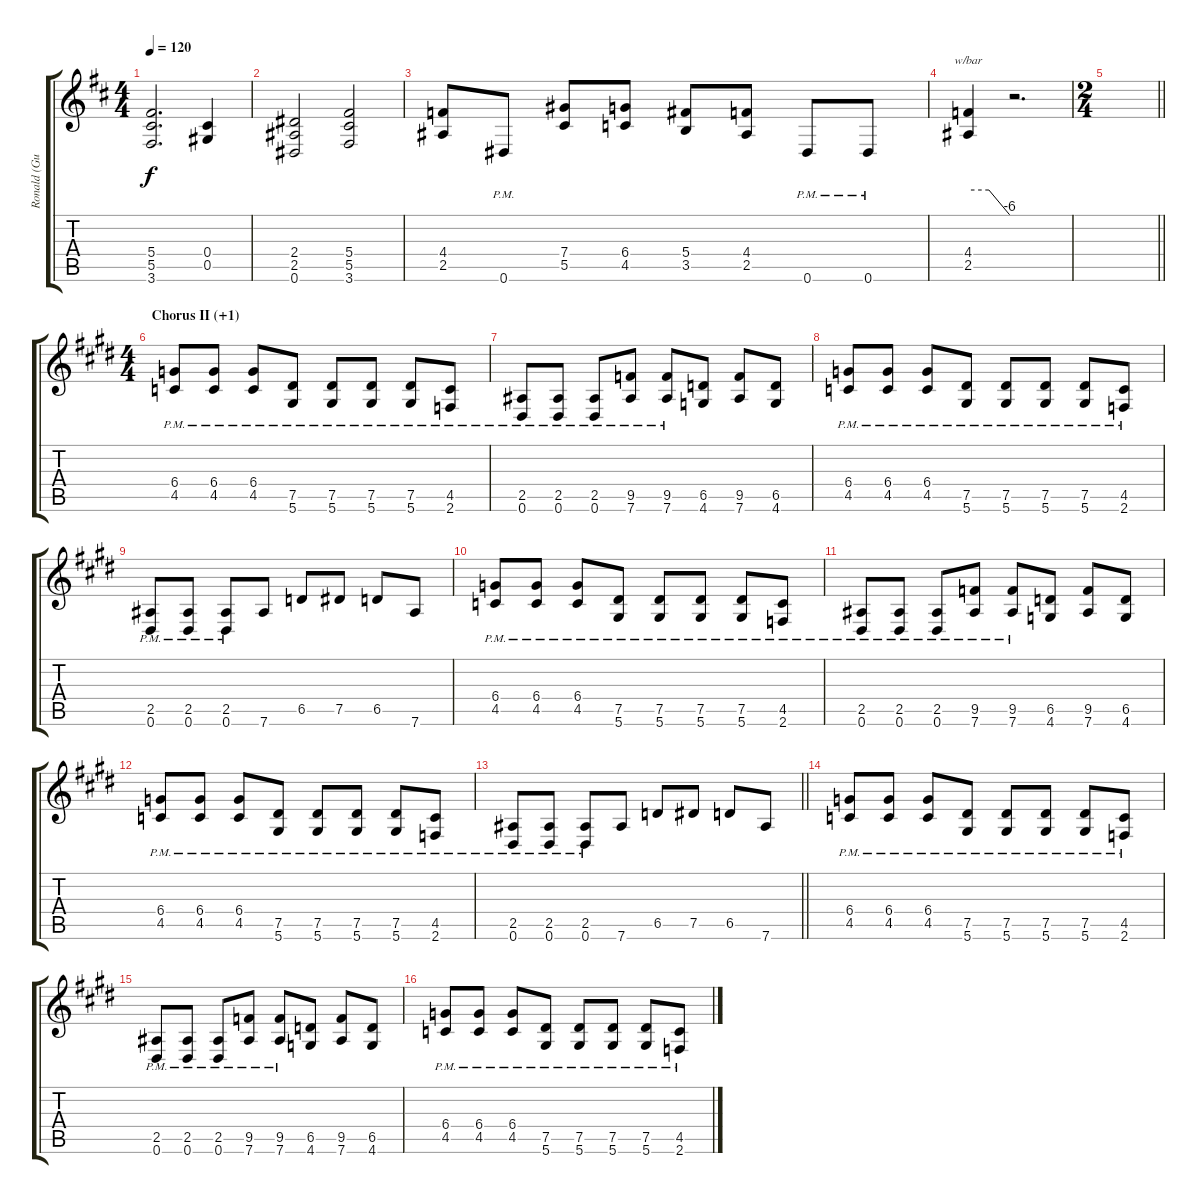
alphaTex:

\track ("Ronald (Guitar)" "Ronald (Gu") {instrument distortionguitar}
\staff {score tabs}
\tuning (Eb4 Bb3 Gb3 Db3 Ab2 Eb2) {hide}
\ts (4 4)
\tempo 120
\clef g2
\ks bminor
(5.4 5.5 3.6).2{d dy f} (0.4 0.5).4 |
(2.4 2.5 0.6).2 (5.4 5.5 3.6).2 |
(4.4 2.5).8 0.6{pm}.8 (7.4 5.5).8 (6.4 4.5).8 (5.4 3.5).8 (4.4 2.5).8 0.6{pm}.8 0.6{pm}.8 |
(4.4 2.5).4{tbe (custom default 0 0 30 0 60 -24)} r.2{d} |
\ts (2 4)
\barLineRight lightlight
|
\ts (4 4)
\section ("" "Chorus II (+1)")
\ks c#minor
(6.4{pm} 4.5{pm}).8 (6.4{pm} 4.5{pm}).8 (6.4{pm} 4.5{pm}).8 (7.5{pm} 5.6{pm}).8 (7.5{pm} 5.6{pm}).8 (7.5{pm} 5.6{pm}).8 (7.5{pm} 5.6{pm}).8 (4.5{pm} 2.6{pm}).8 |
(2.5{pm} 0.6{pm}).8 (2.5{pm} 0.6{pm}).8 (2.5{pm} 0.6{pm}).8 (9.5{pm} 7.6{pm}).8 (9.5{pm} 7.6{pm}).8 (6.5 4.6).8 (9.5 7.6).8 (6.5 4.6).8 |
(6.4{pm} 4.5{pm}).8 (6.4{pm} 4.5{pm}).8 (6.4{pm} 4.5{pm}).8 (7.5{pm} 5.6{pm}).8 (7.5{pm} 5.6{pm}).8 (7.5{pm} 5.6{pm}).8 (7.5{pm} 5.6{pm}).8 (4.5{pm} 2.6{pm}).8 |
(2.5{pm} 0.6{pm}).8 (2.5{pm} 0.6{pm}).8 (2.5{pm} 0.6{pm}).8 7.6.8 6.5.8 7.5.8 6.5.8 7.6.8 |
(6.4{pm} 4.5{pm}).8 (6.4{pm} 4.5{pm}).8 (6.4{pm} 4.5{pm}).8 (7.5{pm} 5.6{pm}).8 (7.5{pm} 5.6{pm}).8 (7.5{pm} 5.6{pm}).8 (7.5{pm} 5.6{pm}).8 (4.5{pm} 2.6{pm}).8 |
(2.5{pm} 0.6{pm}).8 (2.5{pm} 0.6{pm}).8 (2.5{pm} 0.6{pm}).8 (9.5{pm} 7.6{pm}).8 (9.5{pm} 7.6{pm}).8 (6.5 4.6).8 (9.5 7.6).8 (6.5 4.6).8 |
(6.4{pm} 4.5{pm}).8 (6.4{pm} 4.5{pm}).8 (6.4{pm} 4.5{pm}).8 (7.5{pm} 5.6{pm}).8 (7.5{pm} 5.6{pm}).8 (7.5{pm} 5.6{pm}).8 (7.5{pm} 5.6{pm}).8 (4.5{pm} 2.6{pm}).8 |
\barLineRight lightlight
(2.5{pm} 0.6{pm}).8 (2.5{pm} 0.6{pm}).8 (2.5{pm} 0.6{pm}).8 7.6.8 6.5.8 7.5.8 6.5.8 7.6.8 |
(6.4{pm} 4.5{pm}).8 (6.4{pm} 4.5{pm}).8 (6.4{pm} 4.5{pm}).8 (7.5{pm} 5.6{pm}).8 (7.5{pm} 5.6{pm}).8 (7.5{pm} 5.6{pm}).8 (7.5{pm} 5.6{pm}).8 (4.5{pm} 2.6{pm}).8 |
(2.5{pm} 0.6{pm}).8 (2.5{pm} 0.6{pm}).8 (2.5{pm} 0.6{pm}).8 (9.5{pm} 7.6{pm}).8 (9.5{pm} 7.6{pm}).8 (6.5 4.6).8 (9.5 7.6).8 (6.5 4.6).8 |
(6.4{pm} 4.5{pm}).8 (6.4{pm} 4.5{pm}).8 (6.4{pm} 4.5{pm}).8 (7.5{pm} 5.6{pm}).8 (7.5{pm} 5.6{pm}).8 (7.5{pm} 5.6{pm}).8 (7.5{pm} 5.6{pm}).8 (4.5{pm} 2.6{pm}).8
